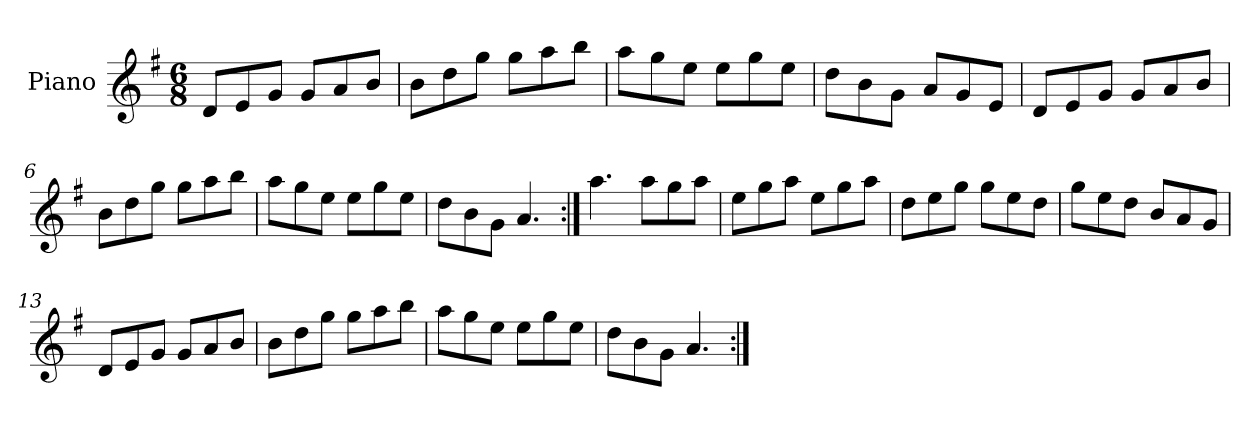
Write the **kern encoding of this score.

**kern
*part1
*staff1
*I"Piano
*I'Pno
*clefG2
*k[f#]
*G:
*M6/8
=1
8d/L
8e/
8g/J
8g/L
8a/
8b/J
=2
8b\L
8dd\
8gg\J
8gg\L
8aa\
8bb\J
=3
8aa\L
8gg\
8ee\J
8ee\L
8gg\
8ee\J
=4
8dd\L
8b\
8g\J
8a/L
8g/
8e/J
=5
8d/L
8e/
8g/J
8g/L
8a/
8b/J
=6
8b\L
8dd\
8gg\J
8gg\L
8aa\
8bb\J
=7
8aa\L
8gg\
8ee\J
8ee\L
8gg\
8ee\J
=8
8dd\L
8b\
8g\J
4.a/
=9:|!
4.aa\
8aa\L
8gg\
8aa\J
=10
8ee\L
8gg\
8aa\J
8ee\L
8gg\
8aa\J
=11
8dd\L
8ee\
8gg\J
8gg\L
8ee\
8dd\J
=12
8gg\L
8ee\
8dd\J
8b/L
8a/
8g/J
=13
8d/L
8e/
8g/J
8g/L
8a/
8b/J
=14
8b\L
8dd\
8gg\J
8gg\L
8aa\
8bb\J
=15
8aa\L
8gg\
8ee\J
8ee\L
8gg\
8ee\J
=16
8dd\L
8b\
8g\J
4.a/
=:|!
*-
